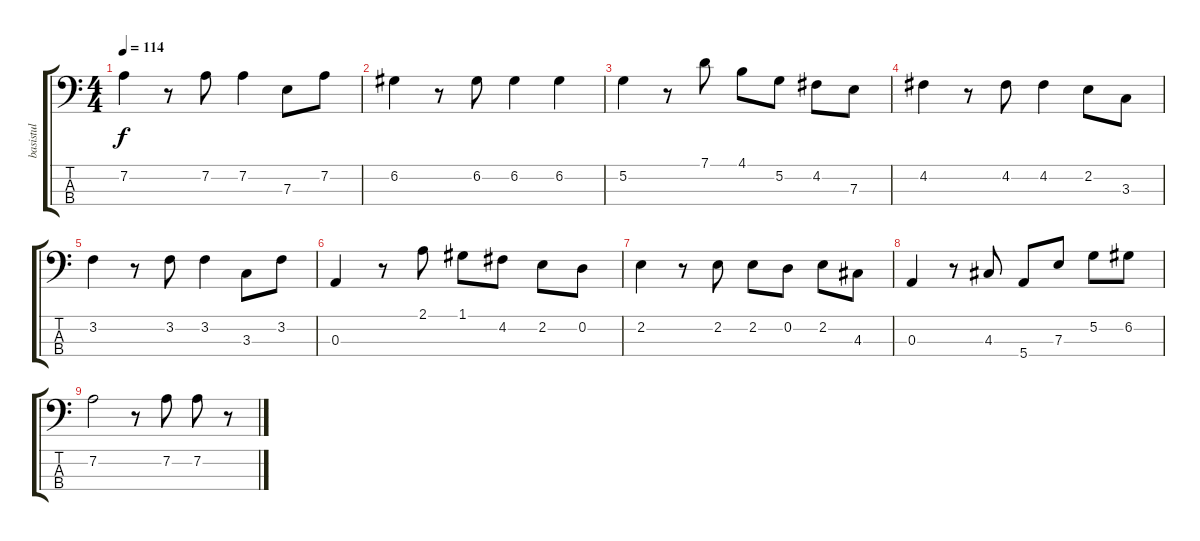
\track ("basistul" "basistul") {instrument electricbassfinger}
\staff {score tabs}
\tuning (G2 D2 A1 E1) {hide}
\ts (4 4)
\tempo 114
\clef f4
\ks c
7.2.4{dy f} r.8 7.2.8 7.2.4 7.3.8 7.2.8 |
6.2.4 r.8 6.2.8 6.2.4 6.2.4 |
5.2.4 r.8 7.1.8 4.1.8 5.2.8 4.2.8 7.3.8 |
4.2.4 r.8 4.2.8 4.2.4 2.2.8 3.3.8 |
3.2.4 r.8 3.2.8 3.2.4 3.3.8 3.2.8 |
0.3.4 r.8 2.1.8 1.1.8 4.2.8 2.2.8 0.2.8 |
2.2.4 r.8 2.2.8 2.2.8 0.2.8 2.2.8 4.3.8 |
0.3.4 r.8 4.3.8 5.4.8 7.3.8 5.2.8 6.2.8 |
7.2.2 r.8 7.2.8 7.2.8 r.8
